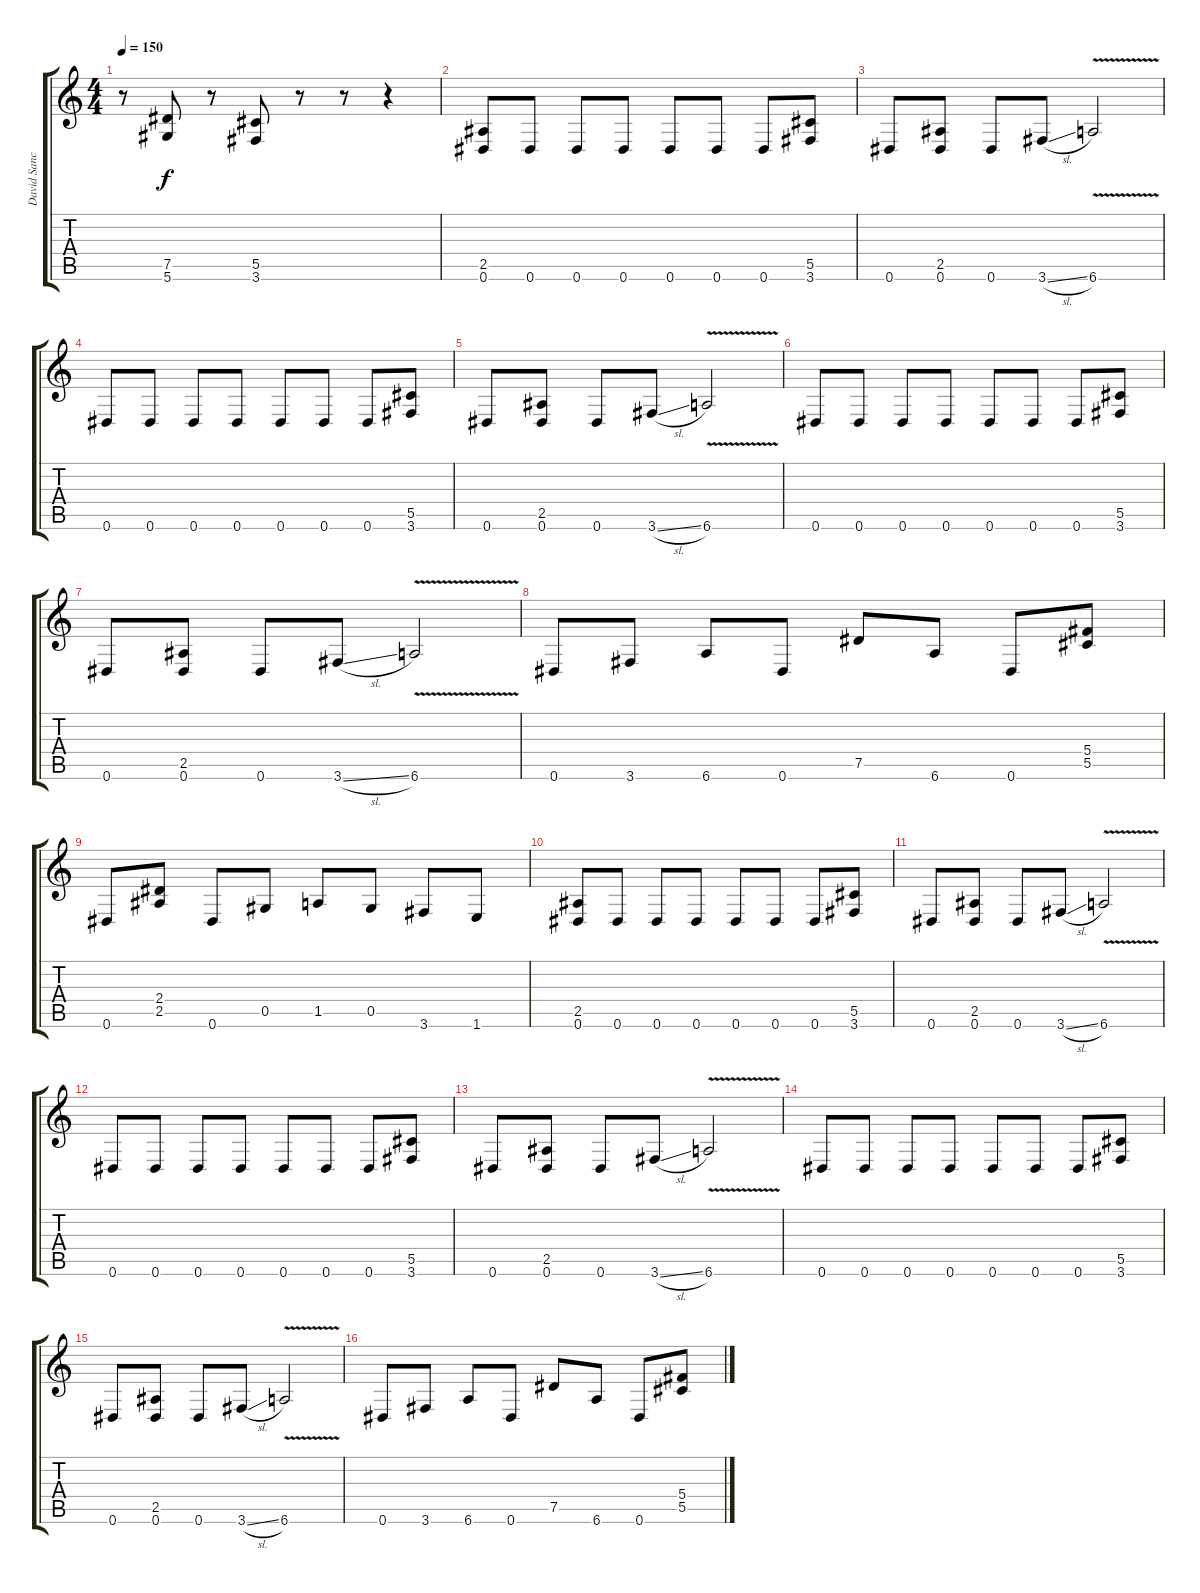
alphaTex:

\track ("David Sanchez" "David Sanc") {instrument distortionguitar}
\staff {score tabs}
\tuning (Eb4 Bb3 Gb3 Db3 Ab2 Eb2) {hide}
\ts (4 4)
\tempo 150
\clef g2
\ks c
r.8{dy f} (7.5 5.6).8 r.8 (5.5 3.6).8 r.8 r.8 r.4 |
(2.5 0.6).8 0.6.8 0.6.8 0.6.8 0.6.8 0.6.8 0.6.8 (5.5 3.6).8 |
0.6.8 (2.5 0.6).8 0.6.8 3.6{sl}.8 6.6{v}.2 |
0.6.8 0.6.8 0.6.8 0.6.8 0.6.8 0.6.8 0.6.8 (5.5 3.6).8 |
0.6.8 (2.5 0.6).8 0.6.8 3.6{sl}.8 6.6{v}.2 |
0.6.8 0.6.8 0.6.8 0.6.8 0.6.8 0.6.8 0.6.8 (5.5 3.6).8 |
0.6.8 (2.5 0.6).8 0.6.8 3.6{sl}.8 6.6{v}.2 |
0.6.8 3.6.8 6.6.8 0.6.8 7.5.8 6.6.8 0.6.8 (5.4 5.5).8 |
0.6.8 (2.4 2.5).8 0.6.8 0.5.8 1.5.8 0.5.8 3.6.8 1.6.8 |
(2.5 0.6).8 0.6.8 0.6.8 0.6.8 0.6.8 0.6.8 0.6.8 (5.5 3.6).8 |
0.6.8 (2.5 0.6).8 0.6.8 3.6{sl}.8 6.6{v}.2 |
0.6.8 0.6.8 0.6.8 0.6.8 0.6.8 0.6.8 0.6.8 (5.5 3.6).8 |
0.6.8 (2.5 0.6).8 0.6.8 3.6{sl}.8 6.6{v}.2 |
0.6.8 0.6.8 0.6.8 0.6.8 0.6.8 0.6.8 0.6.8 (5.5 3.6).8 |
0.6.8 (2.5 0.6).8 0.6.8 3.6{sl}.8 6.6{v}.2 |
0.6.8 3.6.8 6.6.8 0.6.8 7.5.8 6.6.8 0.6.8 (5.4 5.5).8
